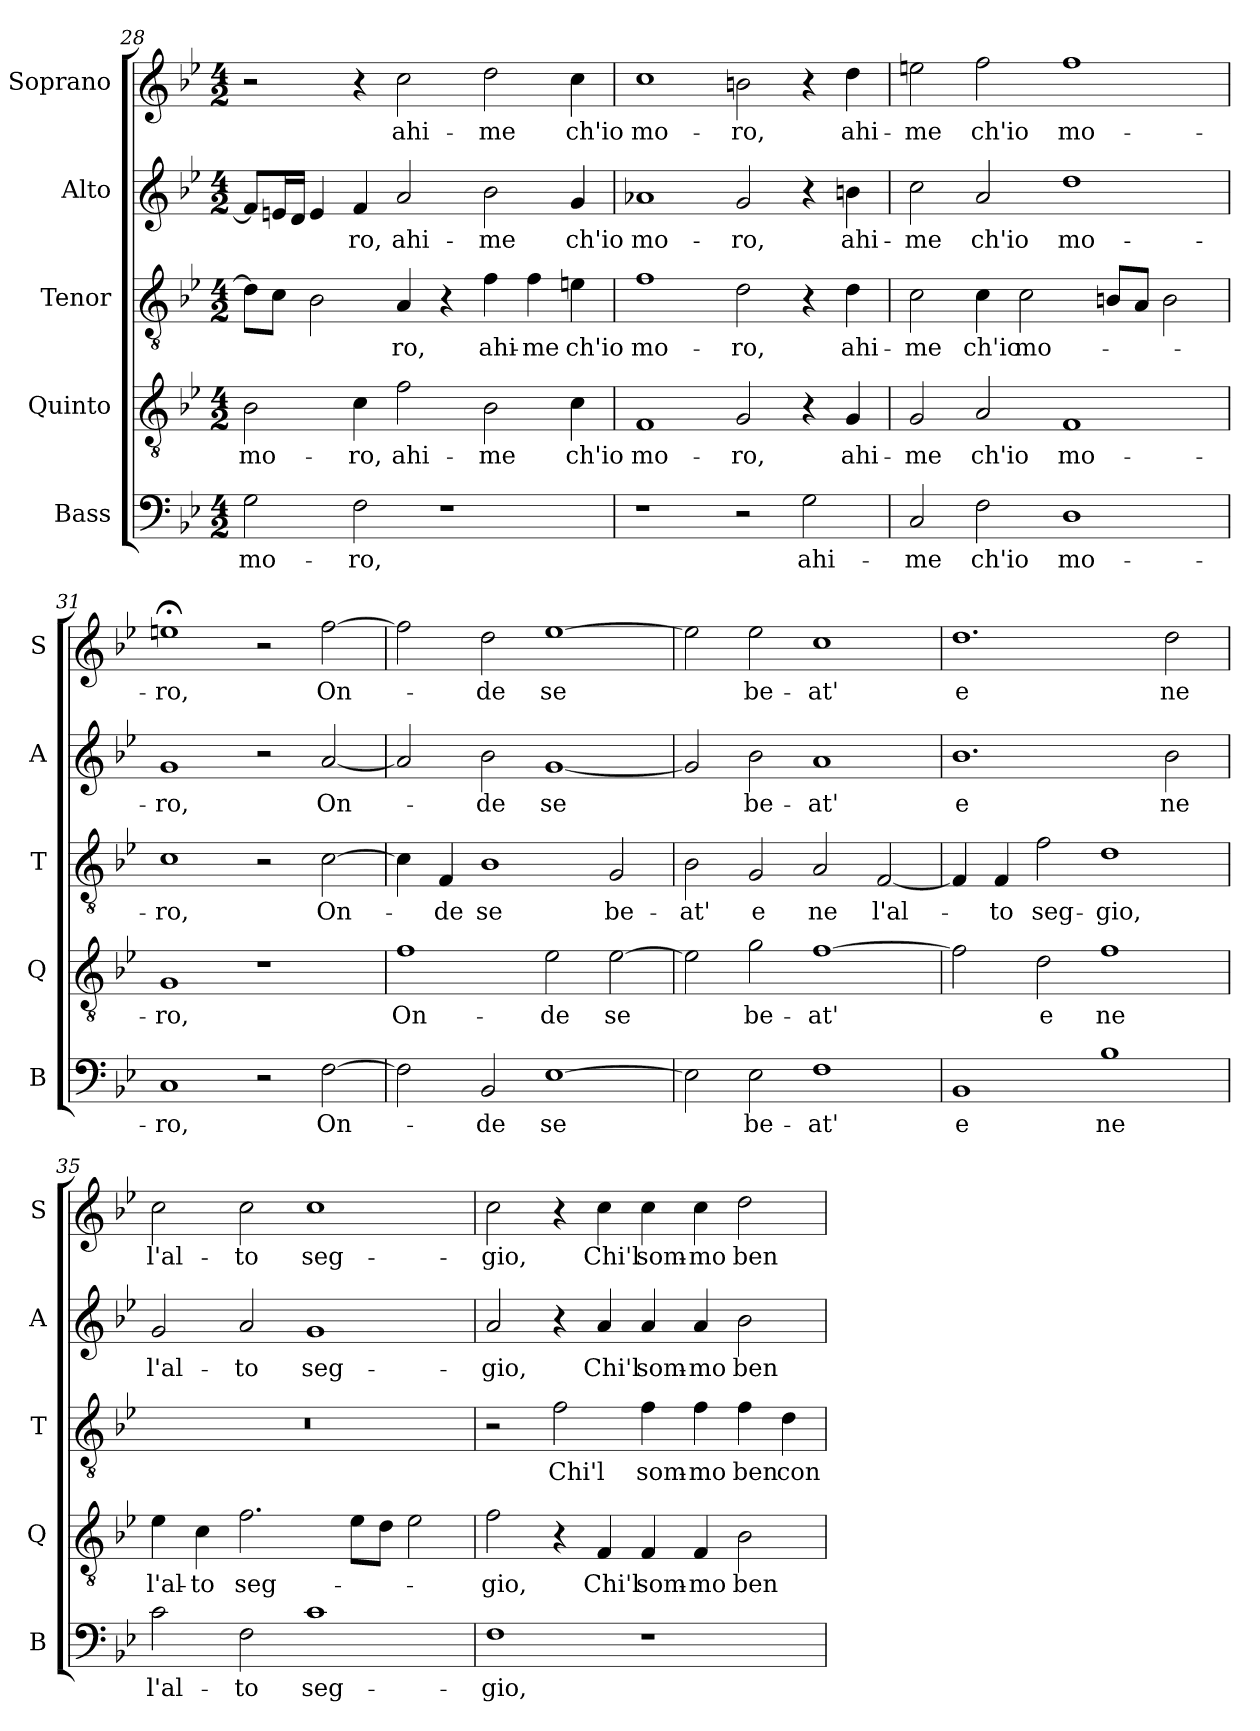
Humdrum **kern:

**kern	**text	**kern	**text	**kern	**text	**kern	**text	**kern	**text
*part5	*part5	*part4	*part4	*part3	*part3	*part2	*part2	*part1	*part1
*staff5	*staff5	*staff4	*staff4	*staff3	*staff3	*staff2	*staff2	*staff1	*staff1
*I"Bass	*	*I"Quinto	*	*I"Tenor	*	*I"Alto	*	*I"Soprano	*
*I'B	*	*I'Q	*	*I'T	*	*I'A	*	*I'S	*
*clefF4	*	*clefGv2	*	*clefGv2	*	*clefG2	*	*clefG2	*
*k[b-e-]	*	*k[b-e-]	*	*k[b-e-]	*	*k[b-e-]	*	*k[b-e-]	*
*B-:	*	*B-:	*	*B-:	*	*B-:	*	*B-:	*
*M4/2	*	*M4/2	*	*M4/2	*	*M4/2	*	*M4/2	*
=28	=28	=28	=28	=28	=28	=28	=28	=28	=28
!	!LO:LY:b	!	!LO:LY:b	!	!	!	!	!	!
2G\	mo-	2B-\	mo-	8d\L]	.	8f/L]	.	2r	.
.	.	.	.	8c\J	.	16en/L	.	.	.
.	.	.	.	.	.	16d/JJ	.	.	.
.	.	.	.	2B-\	.	4e/	.	.	.
!	!LO:LY:b	!	!LO:LY:b	!	!	!	!LO:LY:b	!	!
2F\	-ro,	4c\	-ro,	.	.	4f/	-ro,	4r	.
!	!	!	!LO:LY:b	!	!LO:LY:b	!	!LO:LY:b	!	!LO:LY:b
.	.	2f\	ahi-	4A/	-ro,	2a/	ahi-	2cc\	ahi-
1r	.	.	.	4r	.	.	.	.	.
!	!	!	!LO:LY:b	!	!LO:LY:b	!	!LO:LY:b	!	!LO:LY:b
.	.	2B-\	-me	4f\	ahi-	2b-\	-me	2dd\	-me
!	!	!	!	!	!LO:LY:b	!	!	!	!
.	.	.	.	4f\	-me	.	.	.	.
!	!	!	!LO:LY:b	!	!LO:LY:b	!	!LO:LY:b	!	!LO:LY:b
.	.	4c\	ch'io	4en\	ch'io	4g/	ch'io	4cc\	ch'io
=29	=29	=29	=29	=29	=29	=29	=29	=29	=29
!	!	!	!LO:LY:b	!	!LO:LY:b	!	!LO:LY:b	!	!LO:LY:b
1r	.	1F	mo-	1f	mo-	1a-X	mo-	1cc	mo-
!	!	!	!LO:LY:b	!	!LO:LY:b	!	!LO:LY:b	!	!LO:LY:b
2r	.	2G/	-ro,	2d\	-ro,	2g/	-ro,	2bn\	-ro,
!	!LO:LY:b	!	!	!	!	!	!	!	!
2G\	ahi-	4r	.	4r	.	4r	.	4r	.
!	!	!	!LO:LY:b	!	!LO:LY:b	!	!LO:LY:b	!	!LO:LY:b
.	.	4G/	ahi-	4d\	ahi-	4bn\	ahi-	4dd\	ahi-
!!LO:PB:g=z
=30	=30	=30	=30	=30	=30	=30	=30	=30	=30
!	!LO:LY:b	!	!LO:LY:b	!	!LO:LY:b	!	!LO:LY:b	!	!LO:LY:b
2C/	-me	2G/	-me	2c\	-me	2cc\	-me	2een\	-me
!	!LO:LY:b	!	!LO:LY:b	!	!LO:LY:b	!	!LO:LY:b	!	!LO:LY:b
2F\	ch'io	2A/	ch'io	4c\	ch'io	2a/	ch'io	2ff\	ch'io
!	!	!	!	!	!LO:LY:b	!	!	!	!
.	.	.	.	2c\	mo-	.	.	.	.
!	!LO:LY:b	!	!LO:LY:b	!	!	!	!LO:LY:b	!	!LO:LY:b
1D	mo-	1F	mo-	.	.	1dd	mo-	1ff	mo-
.	.	.	.	8Bn/L	.	.	.	.	.
.	.	.	.	8A/J	.	.	.	.	.
.	.	.	.	2B\	.	.	.	.	.
=31	=31	=31	=31	=31	=31	=31	=31	=31	=31
!	!LO:LY:b	!	!LO:LY:b	!	!LO:LY:b	!	!LO:LY:b	!	!LO:LY:b
1C	-ro,	1G	-ro,	1c	-ro,	1g	-ro,	1een;<	-ro,
2r	.	1r	.	2r	.	2r	.	2r	.
!	!LO:LY:b	!	!	!	!LO:LY:b	!	!LO:LY:b	!	!LO:LY:b
[2F\	On-	.	.	[2c\	On-	[2a/	On-	[2ff\	On-
=32	=32	=32	=32	=32	=32	=32	=32	=32	=32
!	!	!	!LO:LY:b	!	!	!	!	!	!
2F\]	.	1f	On-	4c\]	.	2a/]	.	2ff\]	.
!	!	!	!	!	!LO:LY:b	!	!	!	!
.	.	.	.	4F/	-de	.	.	.	.
!	!LO:LY:b	!	!	!	!LO:LY:b	!	!LO:LY:b	!	!LO:LY:b
2BB-/	-de	.	.	1B-	se	2b-\	-de	2dd\	-de
!	!LO:LY:b	!	!LO:LY:b	!	!	!	!LO:LY:b	!	!LO:LY:b
[1E-	se	2e-\	-de	.	.	[1g	se	[1ee-	se
!	!	!	!LO:LY:b	!	!LO:LY:b	!	!	!	!
.	.	[2e-\	se	2G/	be-	.	.	.	.
=33	=33	=33	=33	=33	=33	=33	=33	=33	=33
!	!	!	!	!	!LO:LY:b	!	!	!	!
2E-\]	.	2e-\]	.	2B-\	-at'	2g/]	.	2ee-\]	.
!	!LO:LY:b	!	!LO:LY:b	!	!LO:LY:b	!	!LO:LY:b	!	!LO:LY:b
2E-\	be-	2g\	be-	2G/	e	2b-\	be-	2ee-\	be-
!	!LO:LY:b	!	!LO:LY:b	!	!LO:LY:b	!	!LO:LY:b	!	!LO:LY:b
1F	-at'	[1f	-at'	2A/	ne	1a	-at'	1cc	-at'
!	!	!	!	!	!LO:LY:b	!	!	!	!
.	.	.	.	[2F/	l'al-	.	.	.	.
!!LO:LB:g=z
=34	=34	=34	=34	=34	=34	=34	=34	=34	=34
!	!LO:LY:b	!	!	!	!	!	!LO:LY:b	!	!LO:LY:b
1BB-	e	2f\]	.	4F/]	.	1.b-	e	1.dd	e
!	!	!	!	!	!LO:LY:b	!	!	!	!
.	.	.	.	4F/	-to	.	.	.	.
!	!	!	!LO:LY:b	!	!LO:LY:b	!	!	!	!
.	.	2d\	e	2f\	seg-	.	.	.	.
!	!LO:LY:b	!	!LO:LY:b	!	!LO:LY:b	!	!	!	!
1B-	ne	1f	ne	1d	-gio,	.	.	.	.
!	!	!	!	!	!	!	!LO:LY:b	!	!LO:LY:b
.	.	.	.	.	.	2b-\	ne	2dd\	ne
=35	=35	=35	=35	=35	=35	=35	=35	=35	=35
!	!LO:LY:b	!	!LO:LY:b	!	!	!	!LO:LY:b	!	!LO:LY:b
2c\	l'al-	4e-\	l'al-	0r	.	2g/	l'al-	2cc\	l'al-
!	!	!	!LO:LY:b	!	!	!	!	!	!
.	.	4c\	-to	.	.	.	.	.	.
!	!LO:LY:b	!	!LO:LY:b	!	!	!	!LO:LY:b	!	!LO:LY:b
2F\	-to	2.f\	seg-	.	.	2a/	-to	2cc\	-to
!	!LO:LY:b	!	!	!	!	!	!LO:LY:b	!	!LO:LY:b
1c	seg-	.	.	.	.	1g	seg-	1cc	seg-
.	.	8e-\L	.	.	.	.	.	.	.
.	.	8d\J	.	.	.	.	.	.	.
.	.	2e-\	.	.	.	.	.	.	.
=36	=36	=36	=36	=36	=36	=36	=36	=36	=36
!	!LO:LY:b	!	!LO:LY:b	!	!	!	!LO:LY:b	!	!LO:LY:b
1F	-gio,	2f\	-gio,	2r	.	2a/	-gio,	2cc\	-gio,
!	!	!	!	!	!LO:LY:b	!	!	!	!
.	.	4r	.	2f\	Chi'l	4r	.	4r	.
!	!	!	!LO:LY:b	!	!	!	!LO:LY:b	!	!LO:LY:b
.	.	4F/	Chi'l	.	.	4a/	Chi'l	4cc\	Chi'l
!	!	!	!LO:LY:b	!	!LO:LY:b	!	!LO:LY:b	!	!LO:LY:b
1r	.	4F/	som-	4f\	som-	4a/	som-	4cc\	som-
!	!	!	!LO:LY:b	!	!LO:LY:b	!	!LO:LY:b	!	!LO:LY:b
.	.	4F/	-mo	4f\	-mo	4a/	-mo	4cc\	-mo
!	!	!	!LO:LY:b	!	!LO:LY:b	!	!LO:LY:b	!	!LO:LY:b
.	.	2B-\	ben	4f\	ben	2b-\	ben	2dd\	ben
!	!	!	!	!	!LO:LY:b	!	!	!	!
.	.	.	.	4d\	con-	.	.	.	.
=	=	=	=	=	=	=	=	=	=
*-	*-	*-	*-	*-	*-	*-	*-	*-	*-
